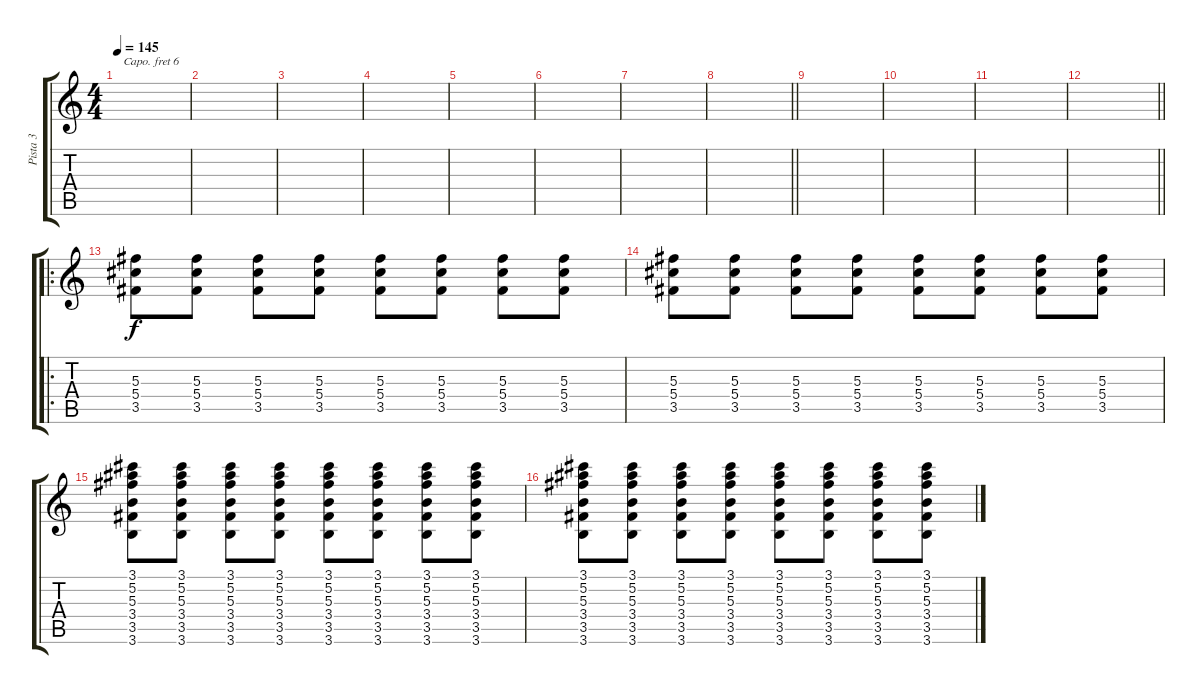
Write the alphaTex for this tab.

\track ("Pista 3" "Pista 3") {instrument distortionguitar}
\staff {score tabs}
\capo 6
\tuning (E4 B3 G3 D3 A2 D2) {hide}
\ts (4 4)
\tempo 145
\clef g2
\ks c
|
|
|
|
|
|
|
\barLineRight lightlight
|
|
|
|
\barLineRight lightlight
|
\ro
(5.3 5.4 3.5).8 (5.3 5.4 3.5).8 (5.3 5.4 3.5).8 (5.3 5.4 3.5).8 (5.3 5.4 3.5).8 (5.3 5.4 3.5).8 (5.3 5.4 3.5).8 (5.3 5.4 3.5).8 |
(5.3 5.4 3.5).8 (5.3 5.4 3.5).8 (5.3 5.4 3.5).8 (5.3 5.4 3.5).8 (5.3 5.4 3.5).8 (5.3 5.4 3.5).8 (5.3 5.4 3.5).8 (5.3 5.4 3.5).8 |
(3.1 5.2 5.3 3.4 3.5 3.6).8 (3.1 5.2 5.3 3.4 3.5 3.6).8 (3.1 5.2 5.3 3.4 3.5 3.6).8 (3.1 5.2 5.3 3.4 3.5 3.6).8 (3.1 5.2 5.3 3.4 3.5 3.6).8 (3.1 5.2 5.3 3.4 3.5 3.6).8 (3.1 5.2 5.3 3.4 3.5 3.6).8 (3.1 5.2 5.3 3.4 3.5 3.6).8 |
(3.1 5.2 5.3 3.4 3.5 3.6).8 (3.1 5.2 5.3 3.4 3.5 3.6).8 (3.1 5.2 5.3 3.4 3.5 3.6).8 (3.1 5.2 5.3 3.4 3.5 3.6).8 (3.1 5.2 5.3 3.4 3.5 3.6).8 (3.1 5.2 5.3 3.4 3.5 3.6).8 (3.1 5.2 5.3 3.4 3.5 3.6).8 (3.1 5.2 5.3 3.4 3.5 3.6).8
